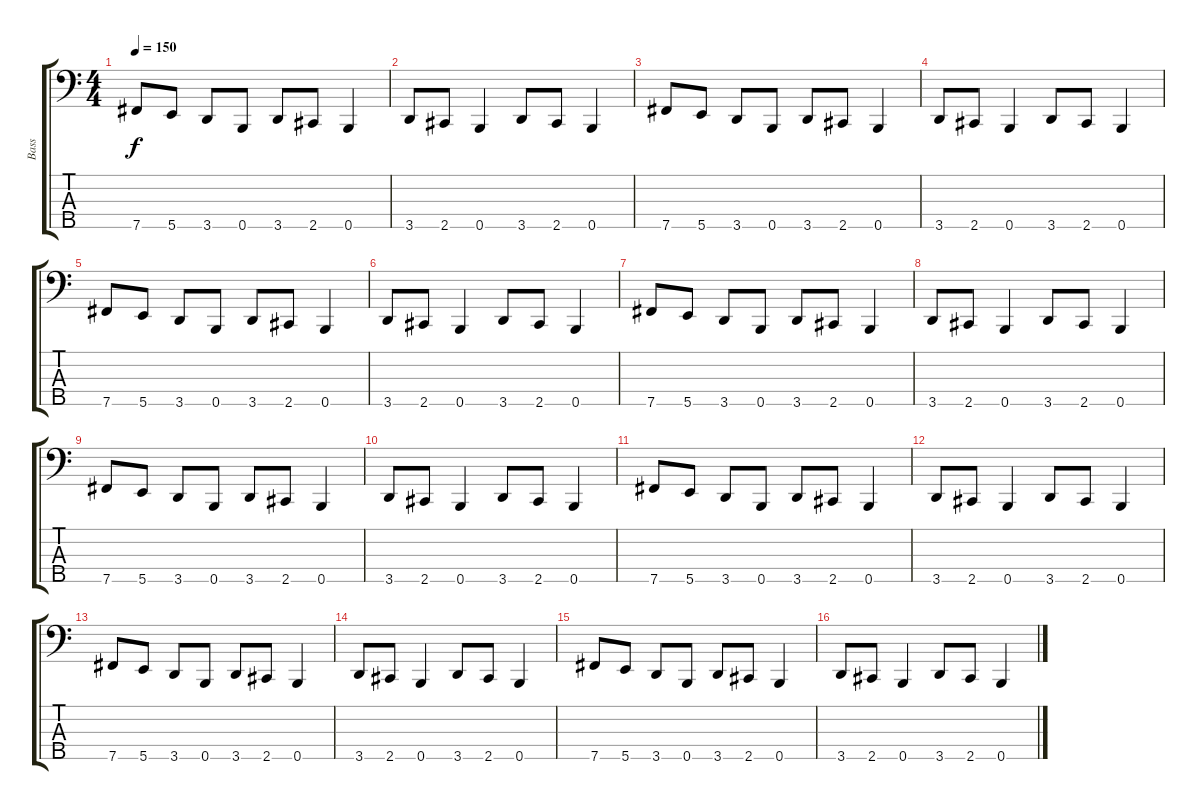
\track ("Bass" "Bass") {instrument electricbasspick}
\staff {score tabs}
\tuning (G2 D2 A1 E1 B0) {hide}
\ts (4 4)
\tempo 150
\clef f4
\ks c
7.5.8{dy f} 5.5.8 3.5.8 0.5.8 3.5.8 2.5.8 0.5.4 |
3.5.8 2.5.8 0.5.4 3.5.8 2.5.8 0.5.4 |
7.5.8 5.5.8 3.5.8 0.5.8 3.5.8 2.5.8 0.5.4 |
3.5.8 2.5.8 0.5.4 3.5.8 2.5.8 0.5.4 |
7.5.8 5.5.8 3.5.8 0.5.8 3.5.8 2.5.8 0.5.4 |
3.5.8 2.5.8 0.5.4 3.5.8 2.5.8 0.5.4 |
7.5.8 5.5.8 3.5.8 0.5.8 3.5.8 2.5.8 0.5.4 |
3.5.8 2.5.8 0.5.4 3.5.8 2.5.8 0.5.4 |
7.5.8{volume 16} 5.5.8 3.5.8 0.5.8 3.5.8 2.5.8 0.5.4 |
3.5.8 2.5.8 0.5.4 3.5.8 2.5.8 0.5.4 |
7.5.8 5.5.8 3.5.8 0.5.8 3.5.8 2.5.8 0.5.4 |
3.5.8 2.5.8 0.5.4 3.5.8 2.5.8 0.5.4 |
7.5.8 5.5.8 3.5.8 0.5.8 3.5.8 2.5.8 0.5.4 |
3.5.8 2.5.8 0.5.4 3.5.8 2.5.8 0.5.4 |
7.5.8 5.5.8 3.5.8 0.5.8 3.5.8 2.5.8 0.5.4 |
3.5.8 2.5.8 0.5.4 3.5.8 2.5.8 0.5.4
